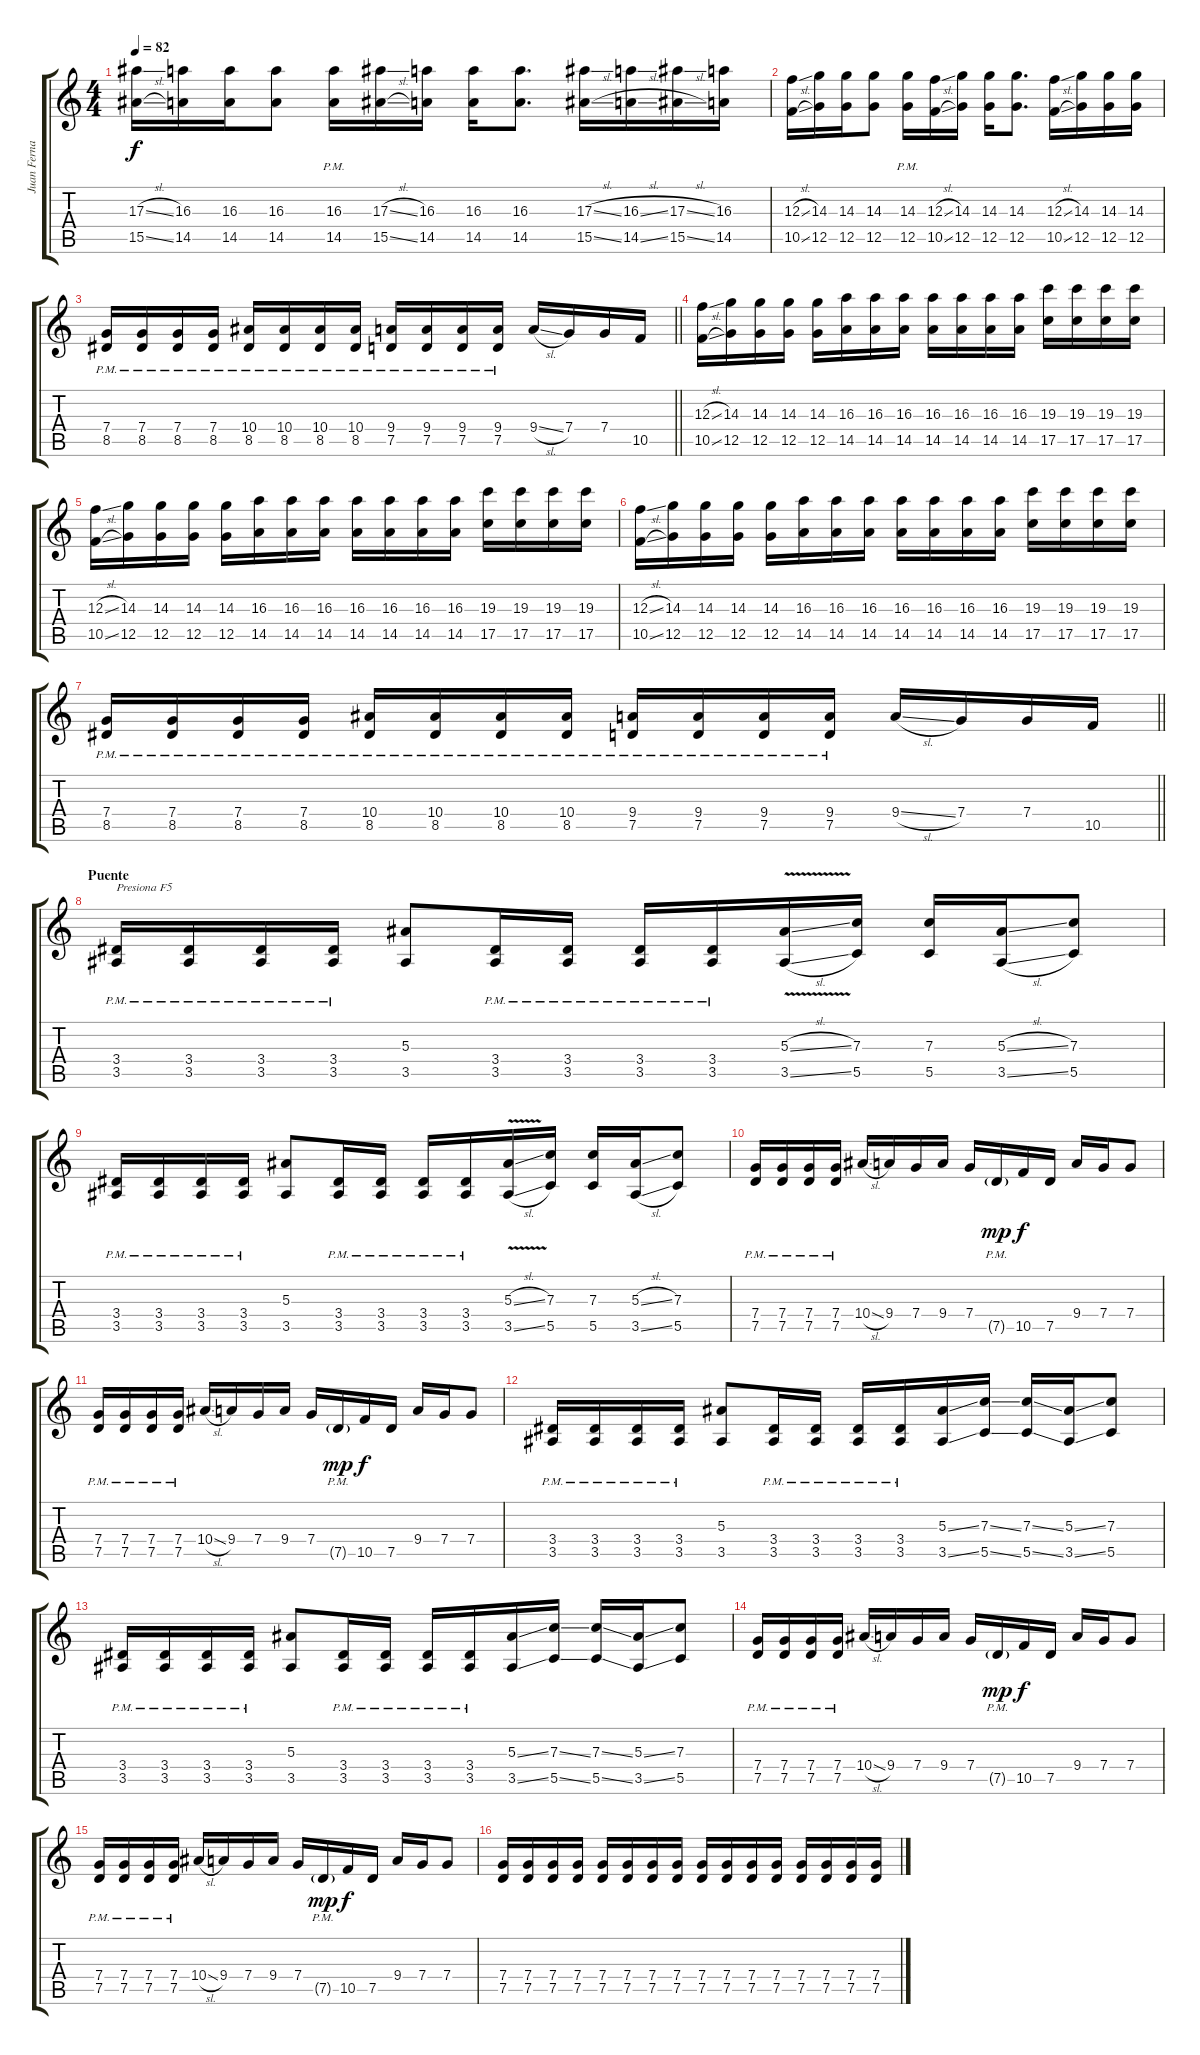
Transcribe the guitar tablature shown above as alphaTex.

\track ("Juan Fernando" "Juan Ferna") {instrument distortionguitar}
\staff {score tabs}
\tuning (D4 A3 F3 C3 G2 D2) {hide}
\ts (4 4)
\tempo 82
\clef g2
\ks c
(17.3{sl} 15.5{sl}).16{dy f} (16.3 14.5).16 (16.3 14.5).16 (16.3 14.5).8 (16.3{pm} 14.5{pm}).16 (17.3{sl} 15.5{sl}).16 (16.3 14.5).16 (16.3 14.5).16 (16.3 14.5).8{d} (17.3{sl} 15.5{sl}).16 (16.3{sl} 14.5{sl}).16 (17.3{sl} 15.5{sl}).16 (16.3 14.5).16 |
(12.3{sl} 10.5{sl}).16 (14.3 12.5).16 (14.3 12.5).16 (14.3 12.5).8 (14.3{pm} 12.5{pm}).16 (12.3{sl} 10.5{sl}).16 (14.3 12.5).16 (14.3 12.5).16 (14.3 12.5).8{d} (12.3{sl} 10.5{sl}).16 (14.3 12.5).16 (14.3 12.5).16 (14.3 12.5).16 |
\barLineRight lightlight
(7.4{pm} 8.5{pm}).16{volume 9 instrument electricguitarjazz} (7.4{pm} 8.5{pm}).16 (7.4{pm} 8.5{pm}).16 (7.4{pm} 8.5{pm}).16 (10.4{pm} 8.5{pm}).16 (10.4{pm} 8.5{pm}).16 (10.4{pm} 8.5{pm}).16 (10.4{pm} 8.5{pm}).16 (9.4{pm} 7.5{pm}).16 (9.4{pm} 7.5{pm}).16 (9.4{pm} 7.5{pm}).16 (9.4{pm} 7.5{pm}).16 9.4{sl}.16 7.4.16 7.4.16 10.5.16 |
(12.3{sl} 10.5{sl}).16{volume 9 instrument distortionguitar} (14.3 12.5).16 (14.3 12.5).16 (14.3 12.5).16 (14.3 12.5).16 (16.3 14.5).16 (16.3 14.5).16 (16.3 14.5).16 (16.3 14.5).16 (16.3 14.5).16 (16.3 14.5).16 (16.3 14.5).16 (19.3 17.5).16 (19.3 17.5).16 (19.3 17.5).16 (19.3 17.5).16 |
(12.3{sl} 10.5{sl}).16 (14.3 12.5).16 (14.3 12.5).16 (14.3 12.5).16 (14.3 12.5).16 (16.3 14.5).16 (16.3 14.5).16 (16.3 14.5).16 (16.3 14.5).16 (16.3 14.5).16 (16.3 14.5).16 (16.3 14.5).16 (19.3 17.5).16 (19.3 17.5).16 (19.3 17.5).16 (19.3 17.5).16 |
(12.3{sl} 10.5{sl}).16 (14.3 12.5).16 (14.3 12.5).16 (14.3 12.5).16 (14.3 12.5).16 (16.3 14.5).16 (16.3 14.5).16 (16.3 14.5).16 (16.3 14.5).16 (16.3 14.5).16 (16.3 14.5).16 (16.3 14.5).16 (19.3 17.5).16 (19.3 17.5).16 (19.3 17.5).16 (19.3 17.5).16 |
\barLineRight lightlight
(7.4{pm} 8.5{pm}).16{volume 9 instrument electricguitarjazz} (7.4{pm} 8.5{pm}).16 (7.4{pm} 8.5{pm}).16 (7.4{pm} 8.5{pm}).16 (10.4{pm} 8.5{pm}).16 (10.4{pm} 8.5{pm}).16 (10.4{pm} 8.5{pm}).16 (10.4{pm} 8.5{pm}).16 (9.4{pm} 7.5{pm}).16 (9.4{pm} 7.5{pm}).16 (9.4{pm} 7.5{pm}).16 (9.4{pm} 7.5{pm}).16 9.4{sl}.16 7.4.16 7.4.16 10.5.16 |
\section ("" "Puente")
(3.4{pm} 3.5{pm}).16{txt "Presiona F5" volume 11 instrument distortionguitar} (3.4{pm} 3.5{pm}).16 (3.4{pm} 3.5{pm}).16 (3.4{pm} 3.5{pm}).16 (5.3 3.5).8 (3.4{pm} 3.5{pm}).16 (3.4{pm} 3.5{pm}).16 (3.4{pm} 3.5{pm}).16 (3.4{pm} 3.5{pm}).16 (5.3{sl} 3.5{v sl}).16 (7.3 5.5).16 (7.3 5.5).16 (5.3{sl} 3.5{sl}).16 (7.3 5.5).8 |
(3.4{pm} 3.5{pm}).16 (3.4{pm} 3.5{pm}).16 (3.4{pm} 3.5{pm}).16 (3.4{pm} 3.5{pm}).16 (5.3 3.5).8 (3.4{pm} 3.5{pm}).16 (3.4{pm} 3.5{pm}).16 (3.4{pm} 3.5{pm}).16 (3.4{pm} 3.5{pm}).16 (5.3{sl} 3.5{v sl}).16 (7.3 5.5).16 (7.3 5.5).16 (5.3{sl} 3.5{sl}).16 (7.3 5.5).8 |
(7.4{pm} 7.5{pm}).16{volume 13} (7.4{pm} 7.5{pm}).16 (7.4{pm} 7.5{pm}).16 (7.4{pm} 7.5{pm}).16 10.4{sl}.16 9.4.16 7.4.16 9.4.16 7.4.16 7.5{g pm}.16{dy mp} 10.5.16{dy f} 7.5.16 9.4.16 7.4.16 7.4.8 |
(7.4{pm} 7.5{pm}).16 (7.4{pm} 7.5{pm}).16 (7.4{pm} 7.5{pm}).16 (7.4{pm} 7.5{pm}).16 10.4{sl}.16 9.4.16 7.4.16 9.4.16 7.4.16 7.5{g pm}.16{dy mp} 10.5.16{dy f} 7.5.16 9.4.16 7.4.16 7.4.8 |
(3.4{pm} 3.5{pm}).16 (3.4{pm} 3.5{pm}).16 (3.4{pm} 3.5{pm}).16 (3.4{pm} 3.5{pm}).16 (5.3 3.5).8 (3.4{pm} 3.5{pm}).16 (3.4{pm} 3.5{pm}).16 (3.4{pm} 3.5{pm}).16 (3.4{pm} 3.5{pm}).16 (5.3{ss} 3.5{ss}).16 (7.3{ss} 5.5{ss}).16 (7.3{ss} 5.5{ss}).16 (5.3{ss} 3.5{ss}).16 (7.3 5.5).8 |
(3.4{pm} 3.5{pm}).16 (3.4{pm} 3.5{pm}).16 (3.4{pm} 3.5{pm}).16 (3.4{pm} 3.5{pm}).16 (5.3 3.5).8 (3.4{pm} 3.5{pm}).16 (3.4{pm} 3.5{pm}).16 (3.4{pm} 3.5{pm}).16 (3.4{pm} 3.5{pm}).16 (5.3{ss} 3.5{ss}).16 (7.3{ss} 5.5{ss}).16 (7.3{ss} 5.5{ss}).16 (5.3{ss} 3.5{ss}).16 (7.3 5.5).8 |
(7.4{pm} 7.5{pm}).16 (7.4{pm} 7.5{pm}).16 (7.4{pm} 7.5{pm}).16 (7.4{pm} 7.5{pm}).16 10.4{sl}.16 9.4.16 7.4.16 9.4.16 7.4.16 7.5{g pm}.16{dy mp} 10.5.16{dy f} 7.5.16 9.4.16 7.4.16 7.4.8 |
(7.4{pm} 7.5{pm}).16 (7.4{pm} 7.5{pm}).16 (7.4{pm} 7.5{pm}).16 (7.4{pm} 7.5{pm}).16 10.4{sl}.16 9.4.16 7.4.16 9.4.16 7.4.16 7.5{g pm}.16{dy mp} 10.5.16{dy f} 7.5.16 9.4.16 7.4.16 7.4.8 |
(7.4 7.5).16 (7.4 7.5).16 (7.4 7.5).16 (7.4 7.5).16 (7.4 7.5).16 (7.4 7.5).16 (7.4 7.5).16 (7.4 7.5).16 (7.4 7.5).16 (7.4 7.5).16 (7.4 7.5).16 (7.4 7.5).16 (7.4 7.5).16 (7.4 7.5).16 (7.4 7.5).16 (7.4 7.5).16
